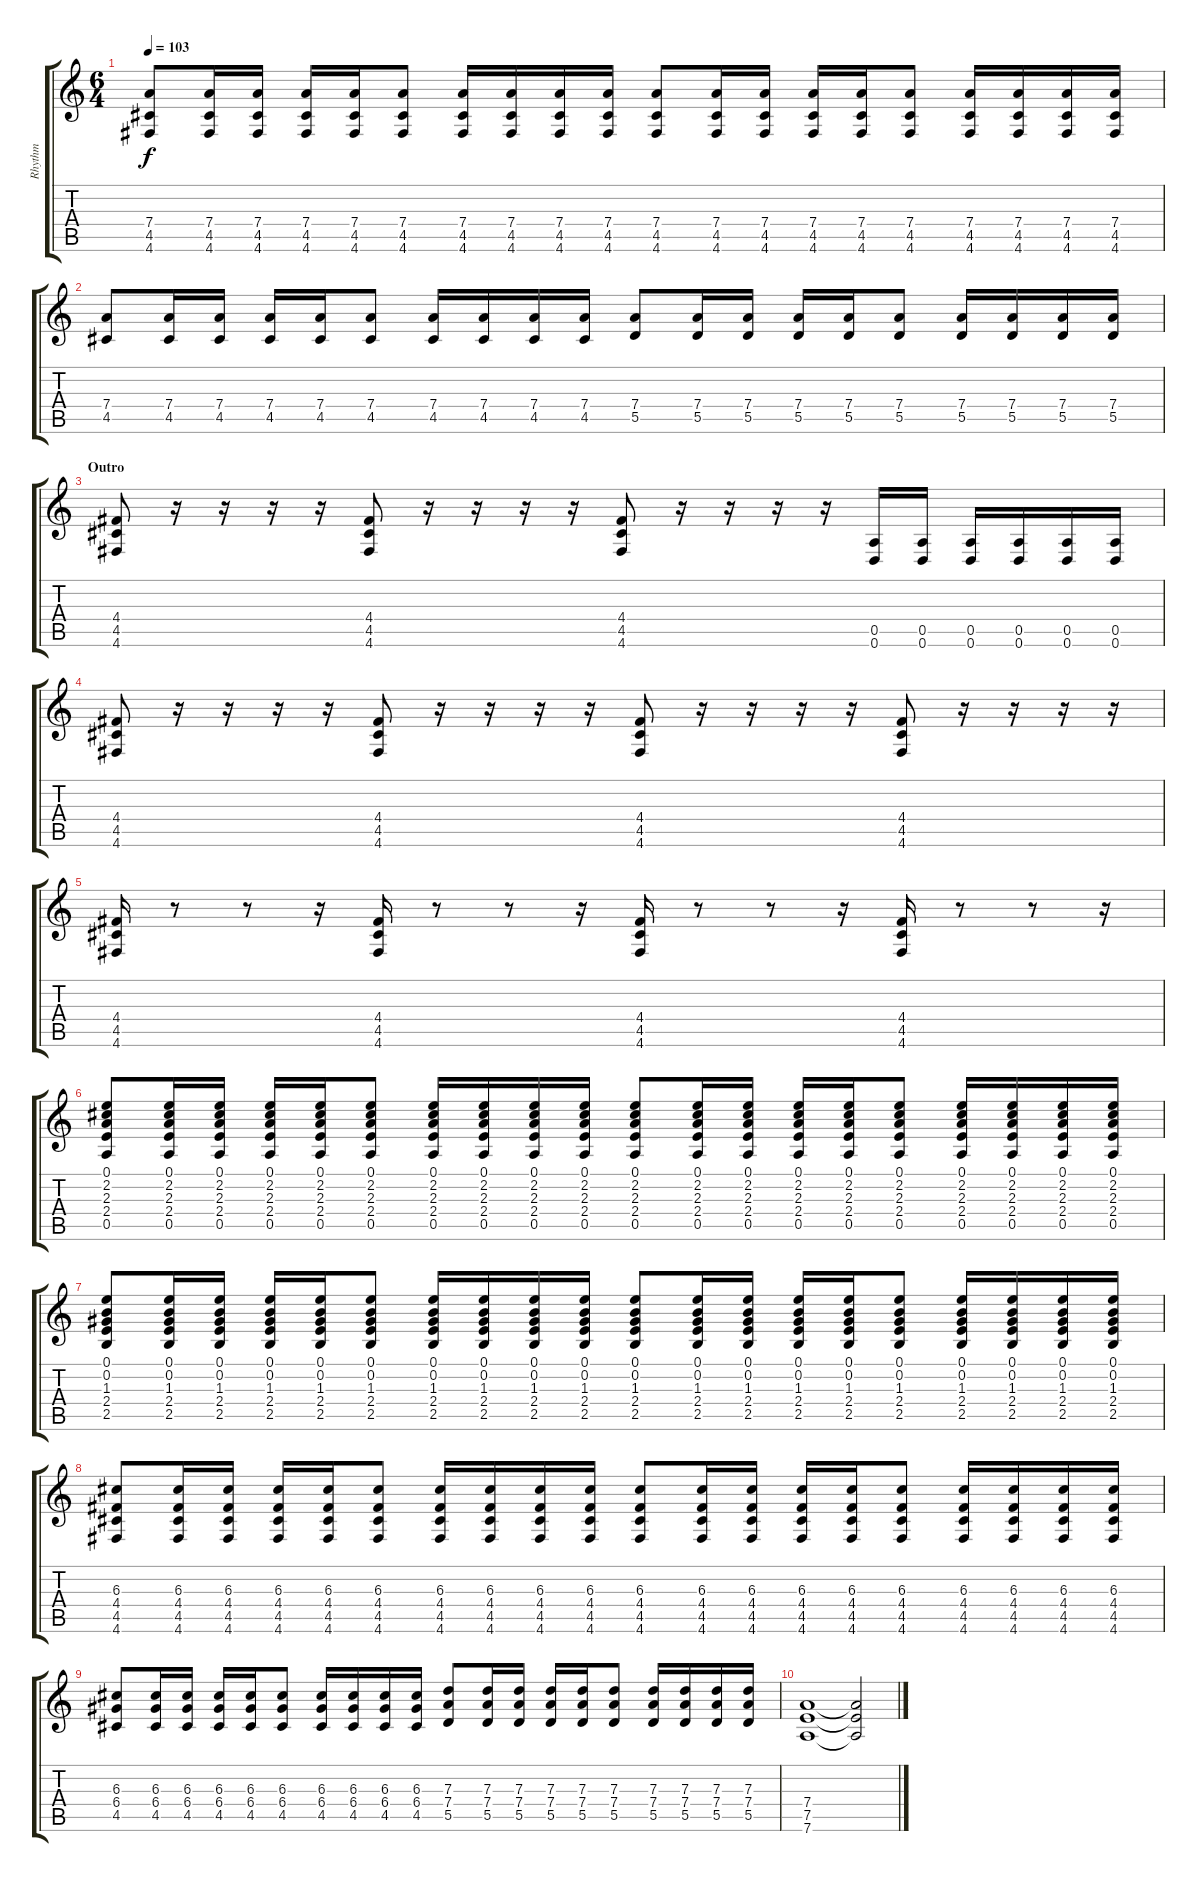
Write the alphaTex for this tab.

\track ("Rhythm" "Rhythm") {instrument distortionguitar}
\staff {score tabs}
\tuning (E4 B3 G3 D3 A2 D2) {hide}
\ts (6 4)
\tempo 103
\clef g2
\ks c
(7.4 4.5 4.6).8{dy f} (7.4 4.5 4.6).16 (7.4 4.5 4.6).16 (7.4 4.5 4.6).16 (7.4 4.5 4.6).16 (7.4 4.5 4.6).8 (7.4 4.5 4.6).16 (7.4 4.5 4.6).16 (7.4 4.5 4.6).16 (7.4 4.5 4.6).16 (7.4 4.5 4.6).8 (7.4 4.5 4.6).16 (7.4 4.5 4.6).16 (7.4 4.5 4.6).16 (7.4 4.5 4.6).16 (7.4 4.5 4.6).8 (7.4 4.5 4.6).16 (7.4 4.5 4.6).16 (7.4 4.5 4.6).16 (7.4 4.5 4.6).16 |
(7.4 4.5).8 (7.4 4.5).16 (7.4 4.5).16 (7.4 4.5).16 (7.4 4.5).16 (7.4 4.5).8 (7.4 4.5).16 (7.4 4.5).16 (7.4 4.5).16 (7.4 4.5).16 (7.4 5.5).8 (7.4 5.5).16 (7.4 5.5).16 (7.4 5.5).16 (7.4 5.5).16 (7.4 5.5).8 (7.4 5.5).16 (7.4 5.5).16 (7.4 5.5).16 (7.4 5.5).16 |
\section ("" "Outro")
(4.4 4.5 4.6).8 r.16 r.16 r.16 r.16 (4.4 4.5 4.6).8 r.16 r.16 r.16 r.16 (4.4 4.5 4.6).8 r.16 r.16 r.16 r.16 (0.5 0.6).16 (0.5 0.6).16 (0.5 0.6).16 (0.5 0.6).16 (0.5 0.6).16 (0.5 0.6).16 |
(4.4 4.5 4.6).8 r.16 r.16 r.16 r.16 (4.4 4.5 4.6).8 r.16 r.16 r.16 r.16 (4.4 4.5 4.6).8 r.16 r.16 r.16 r.16 (4.4 4.5 4.6).8 r.16 r.16 r.16 r.16 |
(4.4 4.5 4.6).16 r.8 r.8 r.16 (4.4 4.5 4.6).16 r.8 r.8 r.16 (4.4 4.5 4.6).16 r.8 r.8 r.16 (4.4 4.5 4.6).16 r.8 r.8 r.16 |
(0.1 2.2 2.3 2.4 0.5).8{volume 8 instrument acousticguitarsteel} (0.1 2.2 2.3 2.4 0.5).16 (0.1 2.2 2.3 2.4 0.5).16 (0.1 2.2 2.3 2.4 0.5).16 (0.1 2.2 2.3 2.4 0.5).16 (0.1 2.2 2.3 2.4 0.5).8 (0.1 2.2 2.3 2.4 0.5).16 (0.1 2.2 2.3 2.4 0.5).16 (0.1 2.2 2.3 2.4 0.5).16 (0.1 2.2 2.3 2.4 0.5).16 (0.1 2.2 2.3 2.4 0.5).8 (0.1 2.2 2.3 2.4 0.5).16 (0.1 2.2 2.3 2.4 0.5).16 (0.1 2.2 2.3 2.4 0.5).16 (0.1 2.2 2.3 2.4 0.5).16 (0.1 2.2 2.3 2.4 0.5).8 (0.1 2.2 2.3 2.4 0.5).16 (0.1 2.2 2.3 2.4 0.5).16 (0.1 2.2 2.3 2.4 0.5).16 (0.1 2.2 2.3 2.4 0.5).16 |
(0.1 0.2 1.3 2.4 2.5).8 (0.1 0.2 1.3 2.4 2.5).16 (0.1 0.2 1.3 2.4 2.5).16 (0.1 0.2 1.3 2.4 2.5).16 (0.1 0.2 1.3 2.4 2.5).16 (0.1 0.2 1.3 2.4 2.5).8 (0.1 0.2 1.3 2.4 2.5).16 (0.1 0.2 1.3 2.4 2.5).16 (0.1 0.2 1.3 2.4 2.5).16 (0.1 0.2 1.3 2.4 2.5).16 (0.1 0.2 1.3 2.4 2.5).8 (0.1 0.2 1.3 2.4 2.5).16 (0.1 0.2 1.3 2.4 2.5).16 (0.1 0.2 1.3 2.4 2.5).16 (0.1 0.2 1.3 2.4 2.5).16 (0.1 0.2 1.3 2.4 2.5).8 (0.1 0.2 1.3 2.4 2.5).16 (0.1 0.2 1.3 2.4 2.5).16 (0.1 0.2 1.3 2.4 2.5).16 (0.1 0.2 1.3 2.4 2.5).16 |
(6.3 4.4 4.5 4.6).8 (6.3 4.4 4.5 4.6).16 (6.3 4.4 4.5 4.6).16 (6.3 4.4 4.5 4.6).16 (6.3 4.4 4.5 4.6).16 (6.3 4.4 4.5 4.6).8 (6.3 4.4 4.5 4.6).16 (6.3 4.4 4.5 4.6).16 (6.3 4.4 4.5 4.6).16 (6.3 4.4 4.5 4.6).16 (6.3 4.4 4.5 4.6).8 (6.3 4.4 4.5 4.6).16 (6.3 4.4 4.5 4.6).16 (6.3 4.4 4.5 4.6).16 (6.3 4.4 4.5 4.6).16 (6.3 4.4 4.5 4.6).8 (6.3 4.4 4.5 4.6).16 (6.3 4.4 4.5 4.6).16 (6.3 4.4 4.5 4.6).16 (6.3 4.4 4.5 4.6).16 |
(6.3 6.4 4.5).8 (6.3 6.4 4.5).16 (6.3 6.4 4.5).16 (6.3 6.4 4.5).16 (6.3 6.4 4.5).16 (6.3 6.4 4.5).8 (6.3 6.4 4.5).16 (6.3 6.4 4.5).16 (6.3 6.4 4.5).16 (6.3 6.4 4.5).16 (7.3 7.4 5.5).8 (7.3 7.4 5.5).16 (7.3 7.4 5.5).16 (7.3 7.4 5.5).16 (7.3 7.4 5.5).16 (7.3 7.4 5.5).8 (7.3 7.4 5.5).16 (7.3 7.4 5.5).16 (7.3 7.4 5.5).16 (7.3 7.4 5.5).16 |
(7.4 7.5 7.6).1 (7.4{t} 7.5{t} 7.6{t}).2
